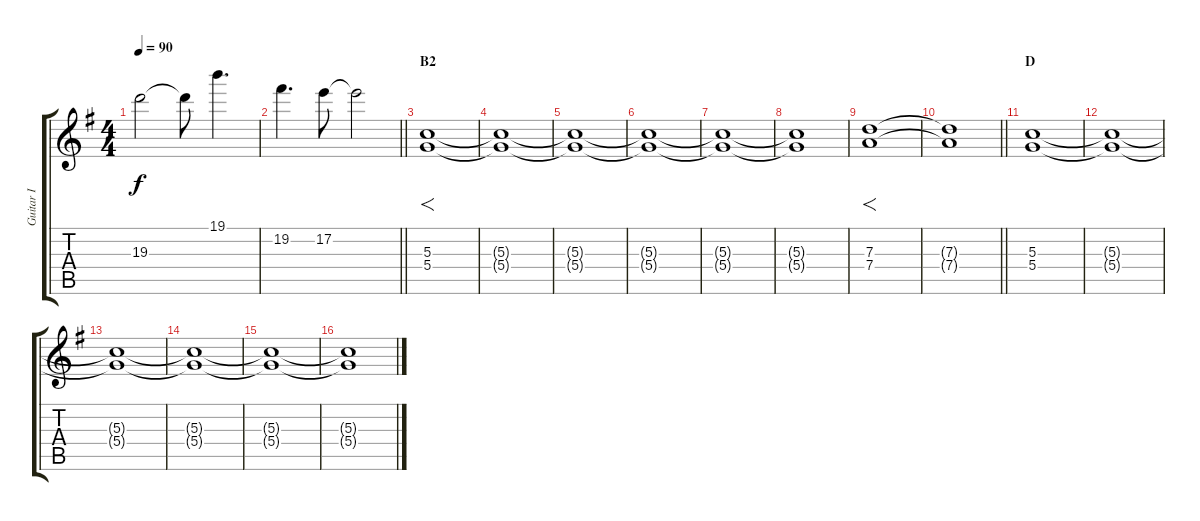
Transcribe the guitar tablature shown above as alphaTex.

\track ("Guitar I" "Guitar I") {instrument overdrivenguitar}
\staff {score tabs}
\tuning (E4 B3 G3 D3 A2 E2) {hide}
\ts (4 4)
\tempo 90
\clef g2
\ks g
19.3.2{dy f} 19.3{t}.8 19.1.4{d} |
\barLineRight lightlight
19.2.4{d} 17.2.8 17.2{t}.2 |
\section ("" "B2")
(5.3 5.4).1{f} |
(5.3{t} 5.4{t}).1 |
(5.3{t} 5.4{t}).1 |
(5.3{t} 5.4{t}).1 |
(5.3{t} 5.4{t}).1 |
(5.3{t} 5.4{t}).1 |
(7.3 7.4).1{f} |
\barLineRight lightlight
(7.3{t} 7.4{t}).1 |
\section ("" "D")
(5.3 5.4).1 |
(5.3{t} 5.4{t}).1 |
(5.3{t} 5.4{t}).1 |
(5.3{t} 5.4{t}).1 |
(5.3{t} 5.4{t}).1 |
(5.3{t} 5.4{t}).1
